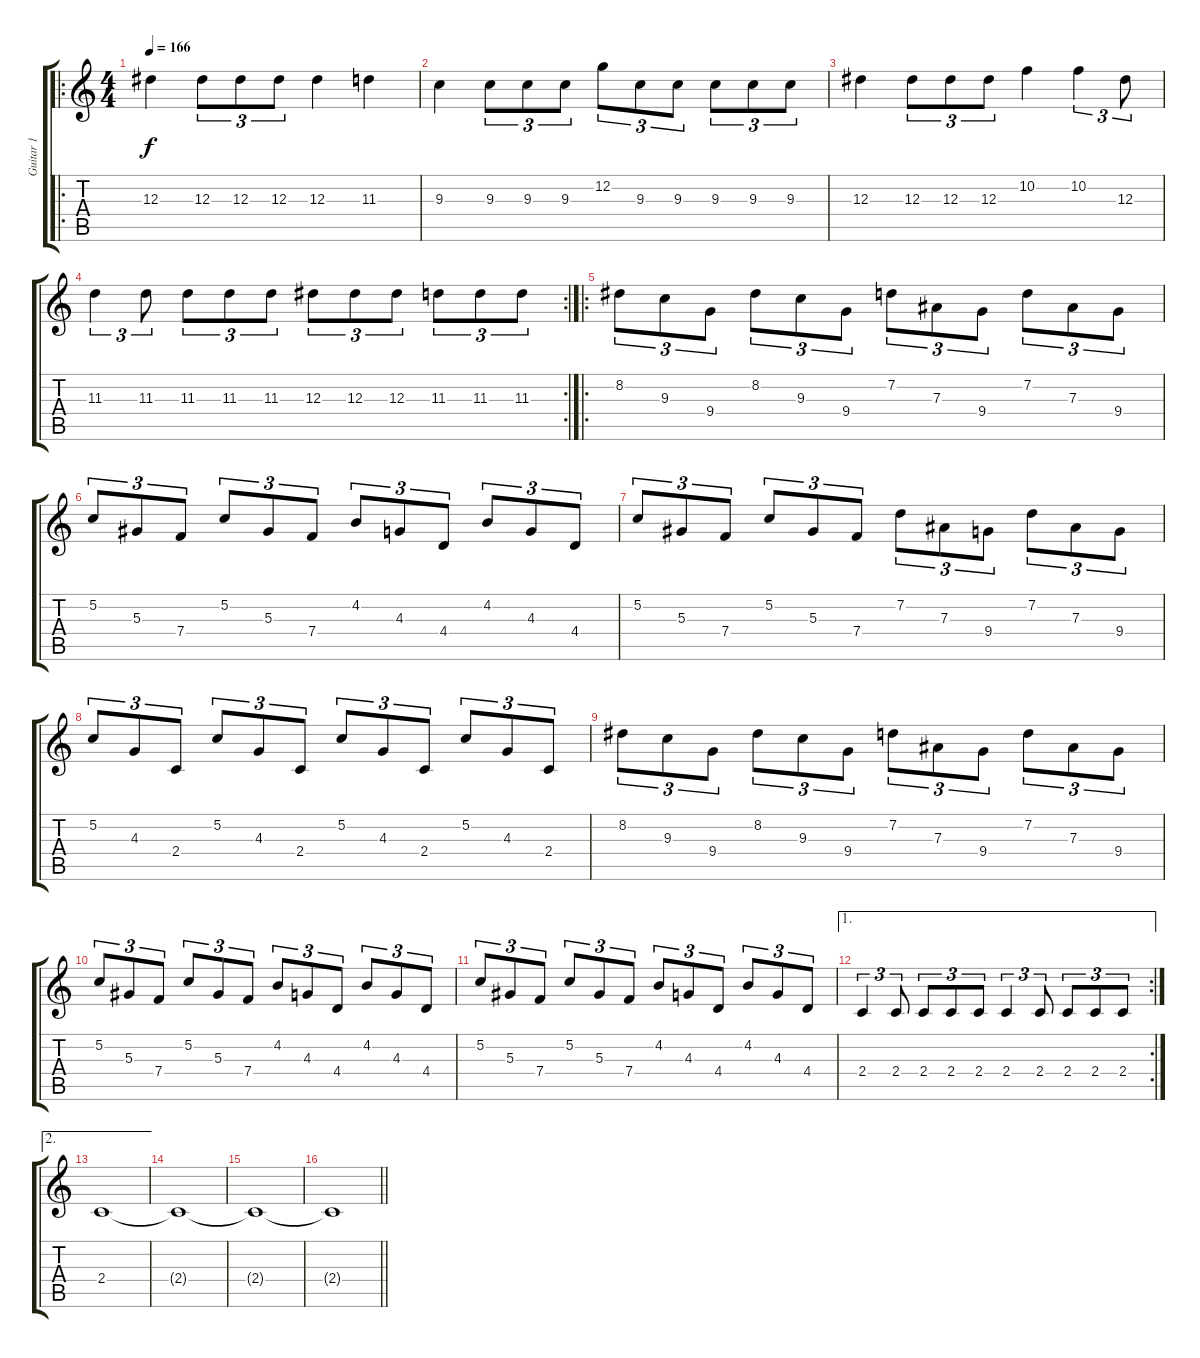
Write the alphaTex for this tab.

\track ("Guitar 1" "Guitar 1") {instrument overdrivenguitar}
\staff {score tabs}
\tuning (C4 G3 Eb3 Bb2 F2 C2) {hide}
\ro
\ts (4 4)
\tempo 166
\clef g2
\ks c
12.3.4{dy f} 12.3.8{tu (3 2)} 12.3.8{tu (3 2)} 12.3.8{tu (3 2)} 12.3.4 11.3.4 |
9.3.4 9.3.8{tu (3 2)} 9.3.8{tu (3 2)} 9.3.8{tu (3 2)} 12.2.8{tu (3 2)} 9.3.8{tu (3 2)} 9.3.8{tu (3 2)} 9.3.8{tu (3 2)} 9.3.8{tu (3 2)} 9.3.8{tu (3 2)} |
12.3.4 12.3.8{tu (3 2)} 12.3.8{tu (3 2)} 12.3.8{tu (3 2)} 10.2.4 10.2.4{tu (3 2)} 12.3.8{tu (3 2)} |
\rc 2
11.3.4{tu (3 2)} 11.3.8{tu (3 2)} 11.3.8{tu (3 2)} 11.3.8{tu (3 2)} 11.3.8{tu (3 2)} 12.3.8{tu (3 2)} 12.3.8{tu (3 2)} 12.3.8{tu (3 2)} 11.3.8{tu (3 2)} 11.3.8{tu (3 2)} 11.3.8{tu (3 2)} |
\ro
8.2.8{tu (3 2)} 9.3.8{tu (3 2)} 9.4.8{tu (3 2)} 8.2.8{tu (3 2)} 9.3.8{tu (3 2)} 9.4.8{tu (3 2)} 7.2.8{tu (3 2)} 7.3.8{tu (3 2)} 9.4.8{tu (3 2)} 7.2.8{tu (3 2)} 7.3.8{tu (3 2)} 9.4.8{tu (3 2)} |
5.2.8{tu (3 2)} 5.3.8{tu (3 2)} 7.4.8{tu (3 2)} 5.2.8{tu (3 2)} 5.3.8{tu (3 2)} 7.4.8{tu (3 2)} 4.2.8{tu (3 2)} 4.3.8{tu (3 2)} 4.4.8{tu (3 2)} 4.2.8{tu (3 2)} 4.3.8{tu (3 2)} 4.4.8{tu (3 2)} |
5.2.8{tu (3 2)} 5.3.8{tu (3 2)} 7.4.8{tu (3 2)} 5.2.8{tu (3 2)} 5.3.8{tu (3 2)} 7.4.8{tu (3 2)} 7.2.8{tu (3 2)} 7.3.8{tu (3 2)} 9.4.8{tu (3 2)} 7.2.8{tu (3 2)} 7.3.8{tu (3 2)} 9.4.8{tu (3 2)} |
5.2.8{tu (3 2)} 4.3.8{tu (3 2)} 2.4.8{tu (3 2)} 5.2.8{tu (3 2)} 4.3.8{tu (3 2)} 2.4.8{tu (3 2)} 5.2.8{tu (3 2)} 4.3.8{tu (3 2)} 2.4.8{tu (3 2)} 5.2.8{tu (3 2)} 4.3.8{tu (3 2)} 2.4.8{tu (3 2)} |
8.2.8{tu (3 2)} 9.3.8{tu (3 2)} 9.4.8{tu (3 2)} 8.2.8{tu (3 2)} 9.3.8{tu (3 2)} 9.4.8{tu (3 2)} 7.2.8{tu (3 2)} 7.3.8{tu (3 2)} 9.4.8{tu (3 2)} 7.2.8{tu (3 2)} 7.3.8{tu (3 2)} 9.4.8{tu (3 2)} |
5.2.8{tu (3 2)} 5.3.8{tu (3 2)} 7.4.8{tu (3 2)} 5.2.8{tu (3 2)} 5.3.8{tu (3 2)} 7.4.8{tu (3 2)} 4.2.8{tu (3 2)} 4.3.8{tu (3 2)} 4.4.8{tu (3 2)} 4.2.8{tu (3 2)} 4.3.8{tu (3 2)} 4.4.8{tu (3 2)} |
5.2.8{tu (3 2)} 5.3.8{tu (3 2)} 7.4.8{tu (3 2)} 5.2.8{tu (3 2)} 5.3.8{tu (3 2)} 7.4.8{tu (3 2)} 4.2.8{tu (3 2)} 4.3.8{tu (3 2)} 4.4.8{tu (3 2)} 4.2.8{tu (3 2)} 4.3.8{tu (3 2)} 4.4.8{tu (3 2)} |
\ae 1
\rc 2
2.4.4{tu (3 2)} 2.4.8{tu (3 2)} 2.4.8{tu (3 2)} 2.4.8{tu (3 2)} 2.4.8{tu (3 2)} 2.4.4{tu (3 2)} 2.4.8{tu (3 2)} 2.4.8{tu (3 2)} 2.4.8{tu (3 2)} 2.4.8{tu (3 2)} |
\ae 2
2.4.1 |
2.4{t}.1 |
2.4{t}.1 |
\barLineRight lightlight
2.4{t}.1
